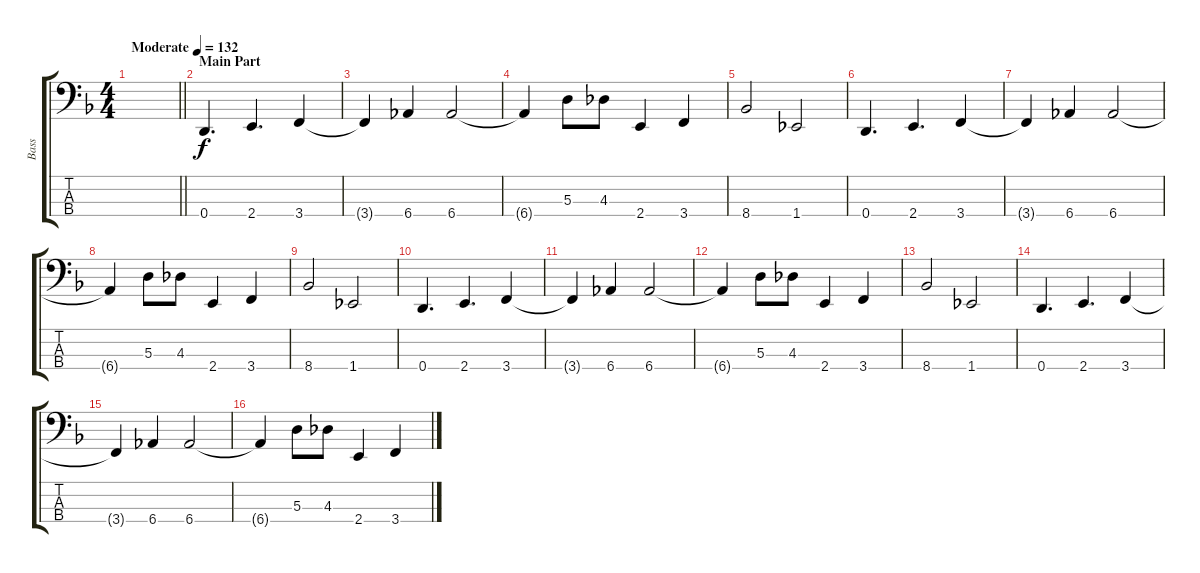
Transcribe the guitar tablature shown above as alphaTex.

\track ("Bass" "Bass") {instrument electricbassfinger}
\staff {score tabs}
\tuning (G2 D2 A1 D1) {hide}
\ts (4 4)
\tempo (132 "Moderate")
\clef f4
\barLineRight lightlight
\ks dminor
|
\section ("" "Main Part")
0.4.4{d} 2.4.4{d} 3.4.4 |
3.4{t}.4 6.4.4 6.4.2 |
6.4{t}.4 5.3.8 4.3.8 2.4.4 3.4.4 |
8.4.2 1.4.2 |
0.4.4{d} 2.4.4{d} 3.4.4 |
3.4{t}.4 6.4.4 6.4.2 |
6.4{t}.4 5.3.8 4.3.8 2.4.4 3.4.4 |
8.4.2 1.4.2 |
0.4.4{d} 2.4.4{d} 3.4.4 |
3.4{t}.4 6.4.4 6.4.2 |
6.4{t}.4 5.3.8 4.3.8 2.4.4 3.4.4 |
8.4.2 1.4.2 |
0.4.4{d} 2.4.4{d} 3.4.4 |
3.4{t}.4 6.4.4 6.4.2 |
6.4{t}.4 5.3.8 4.3.8 2.4.4 3.4.4
